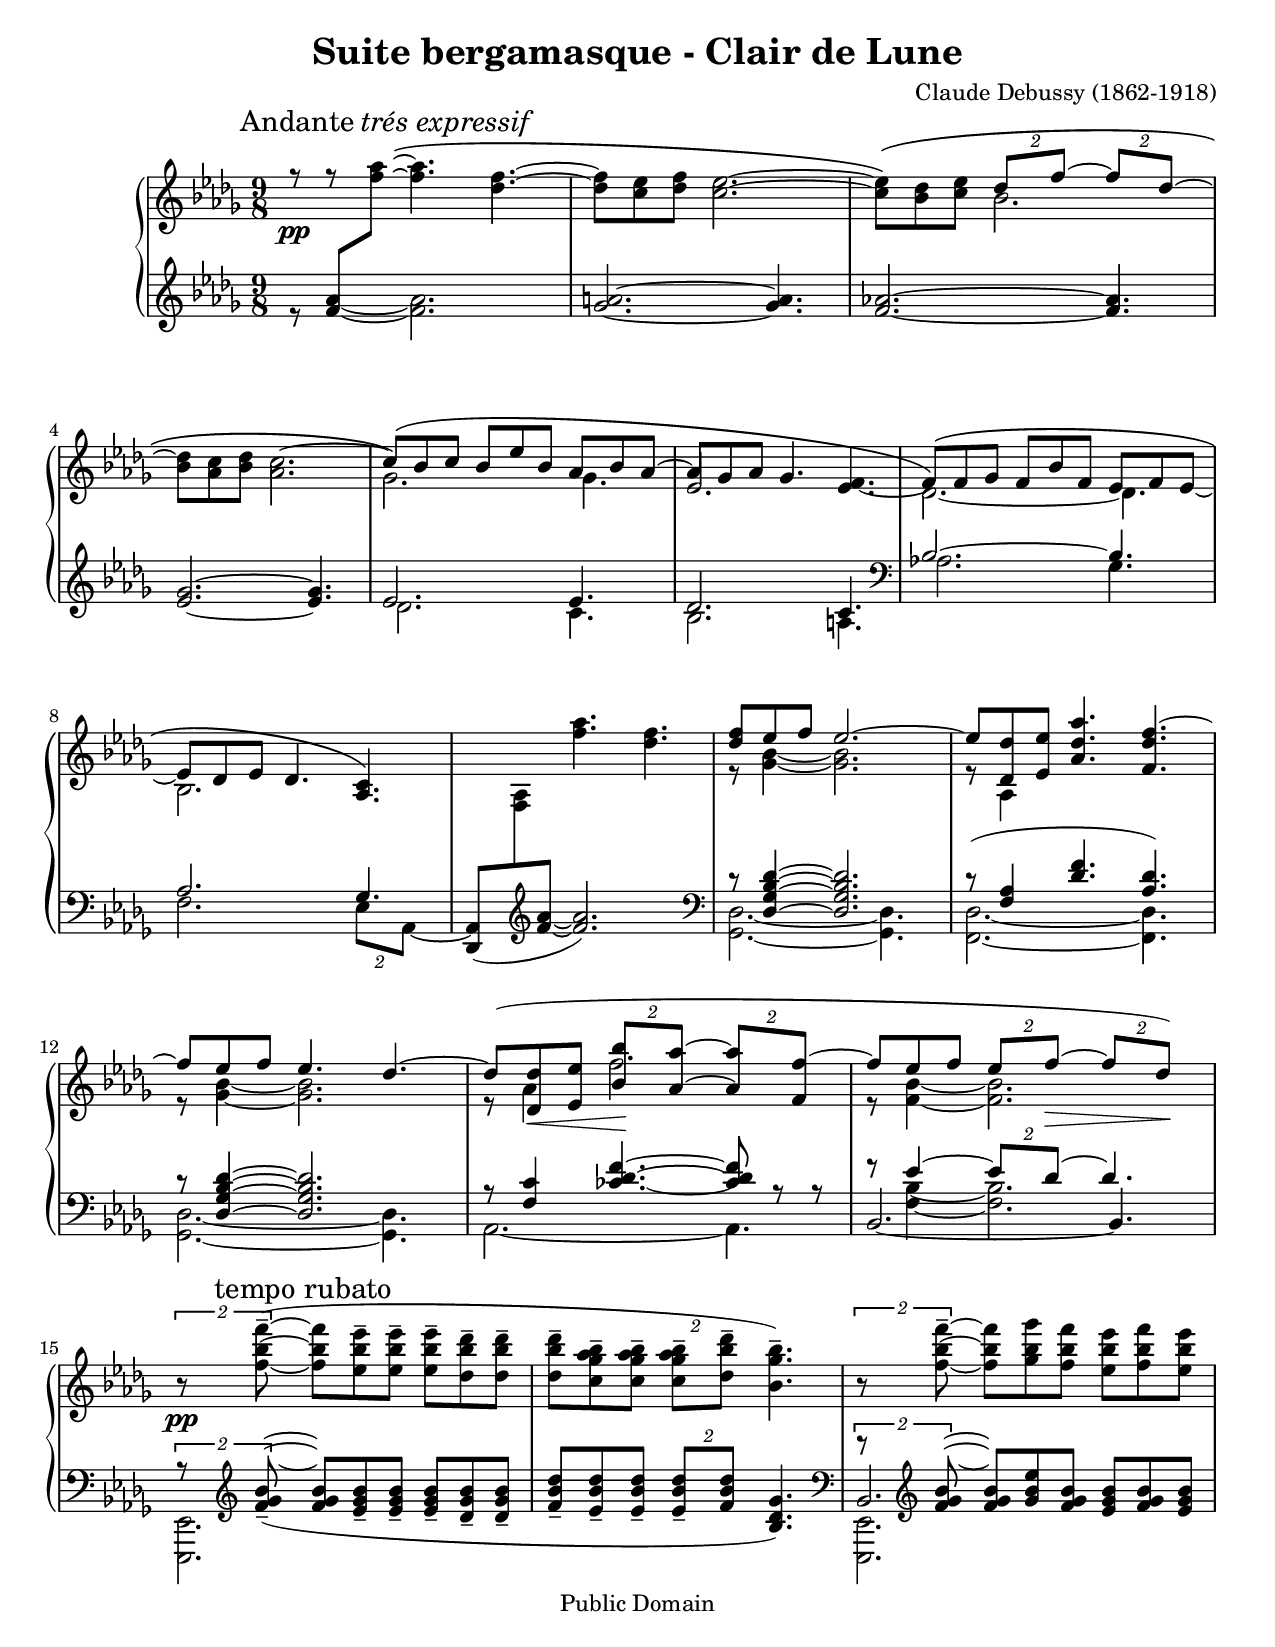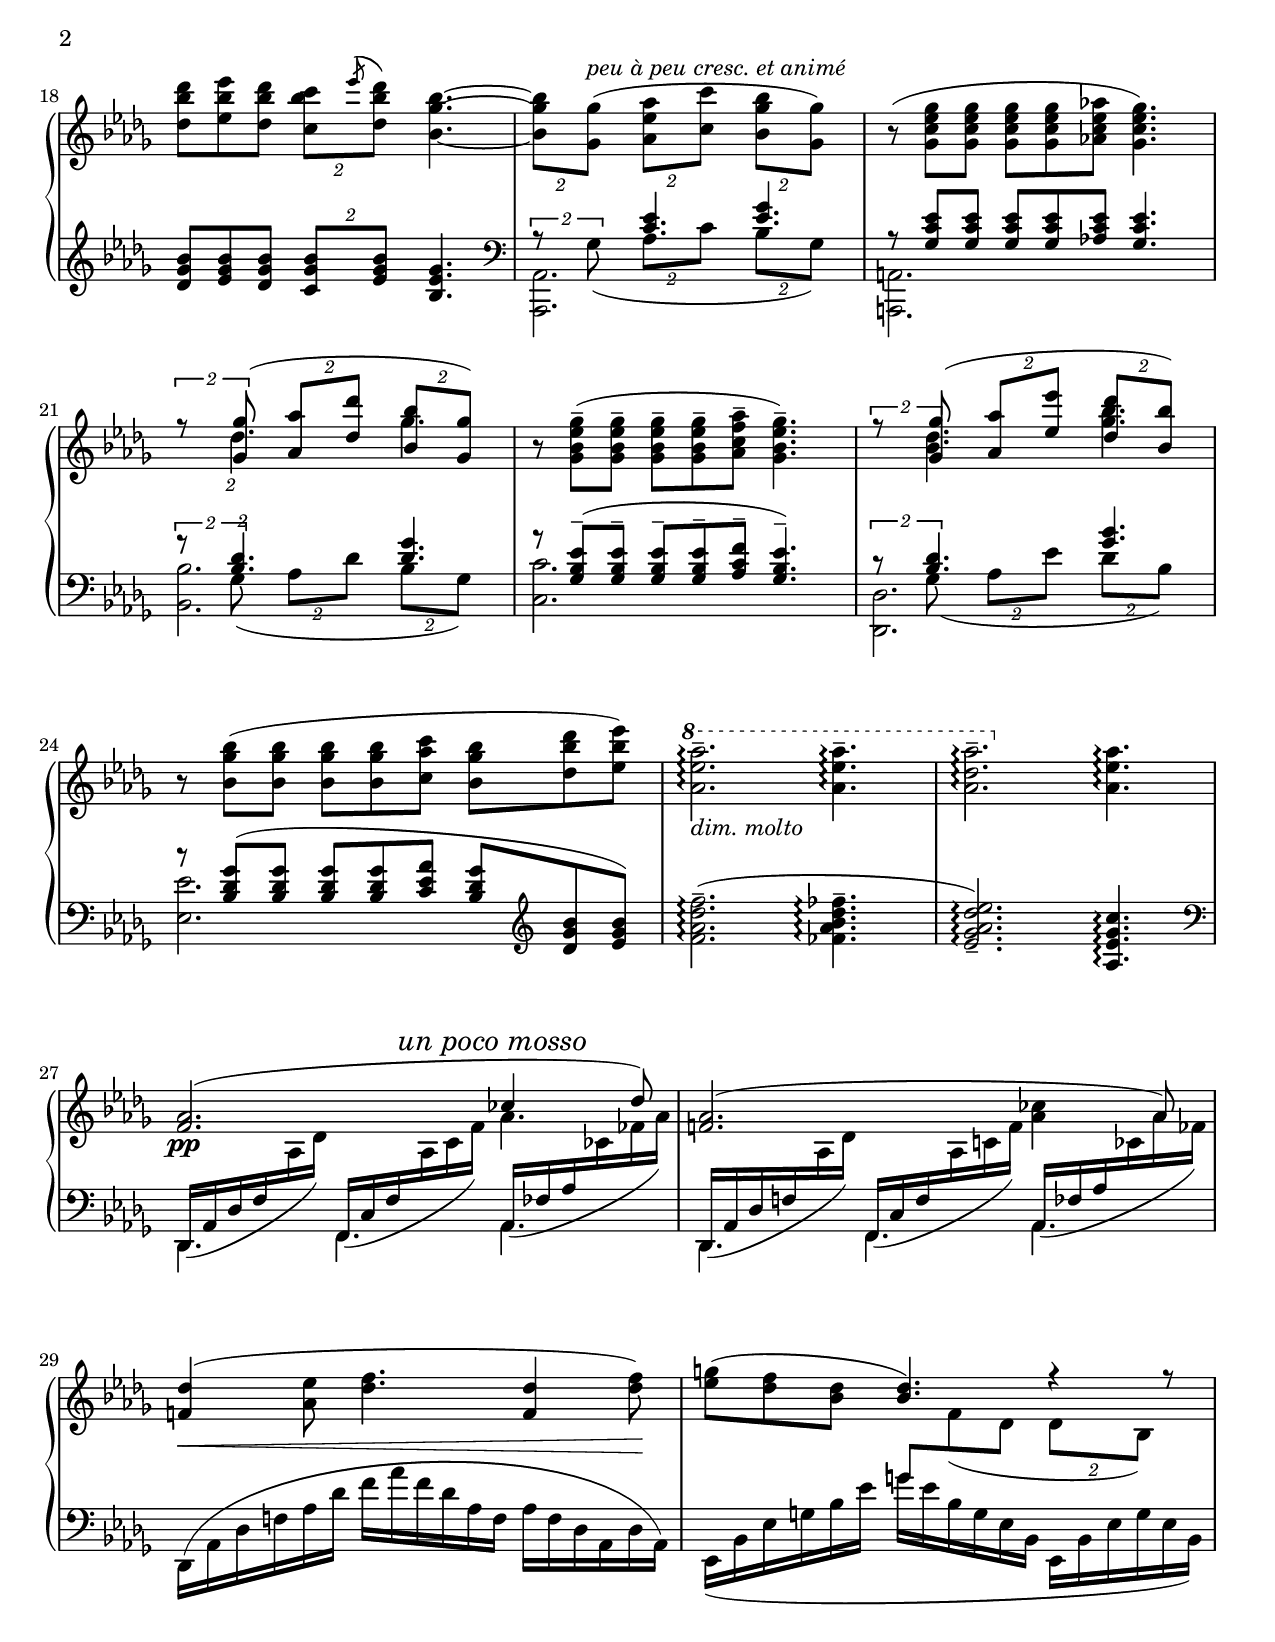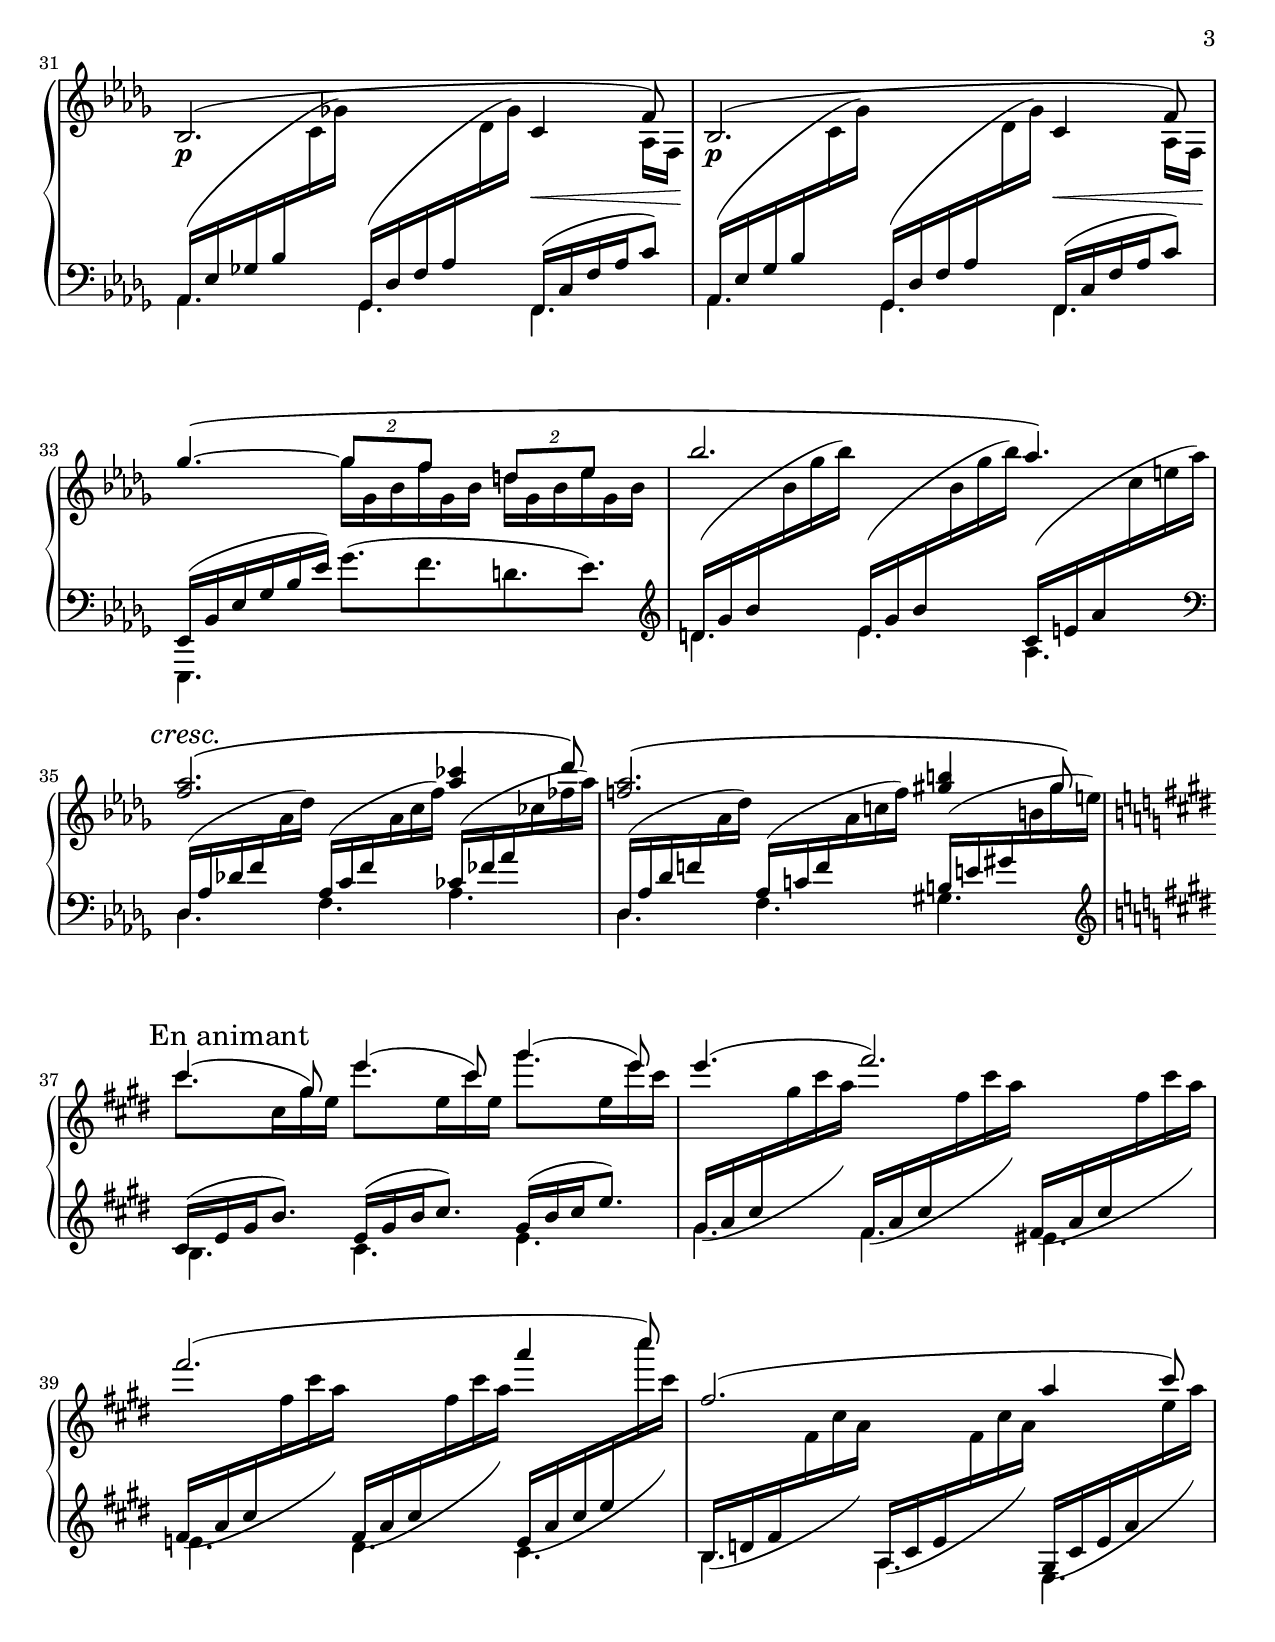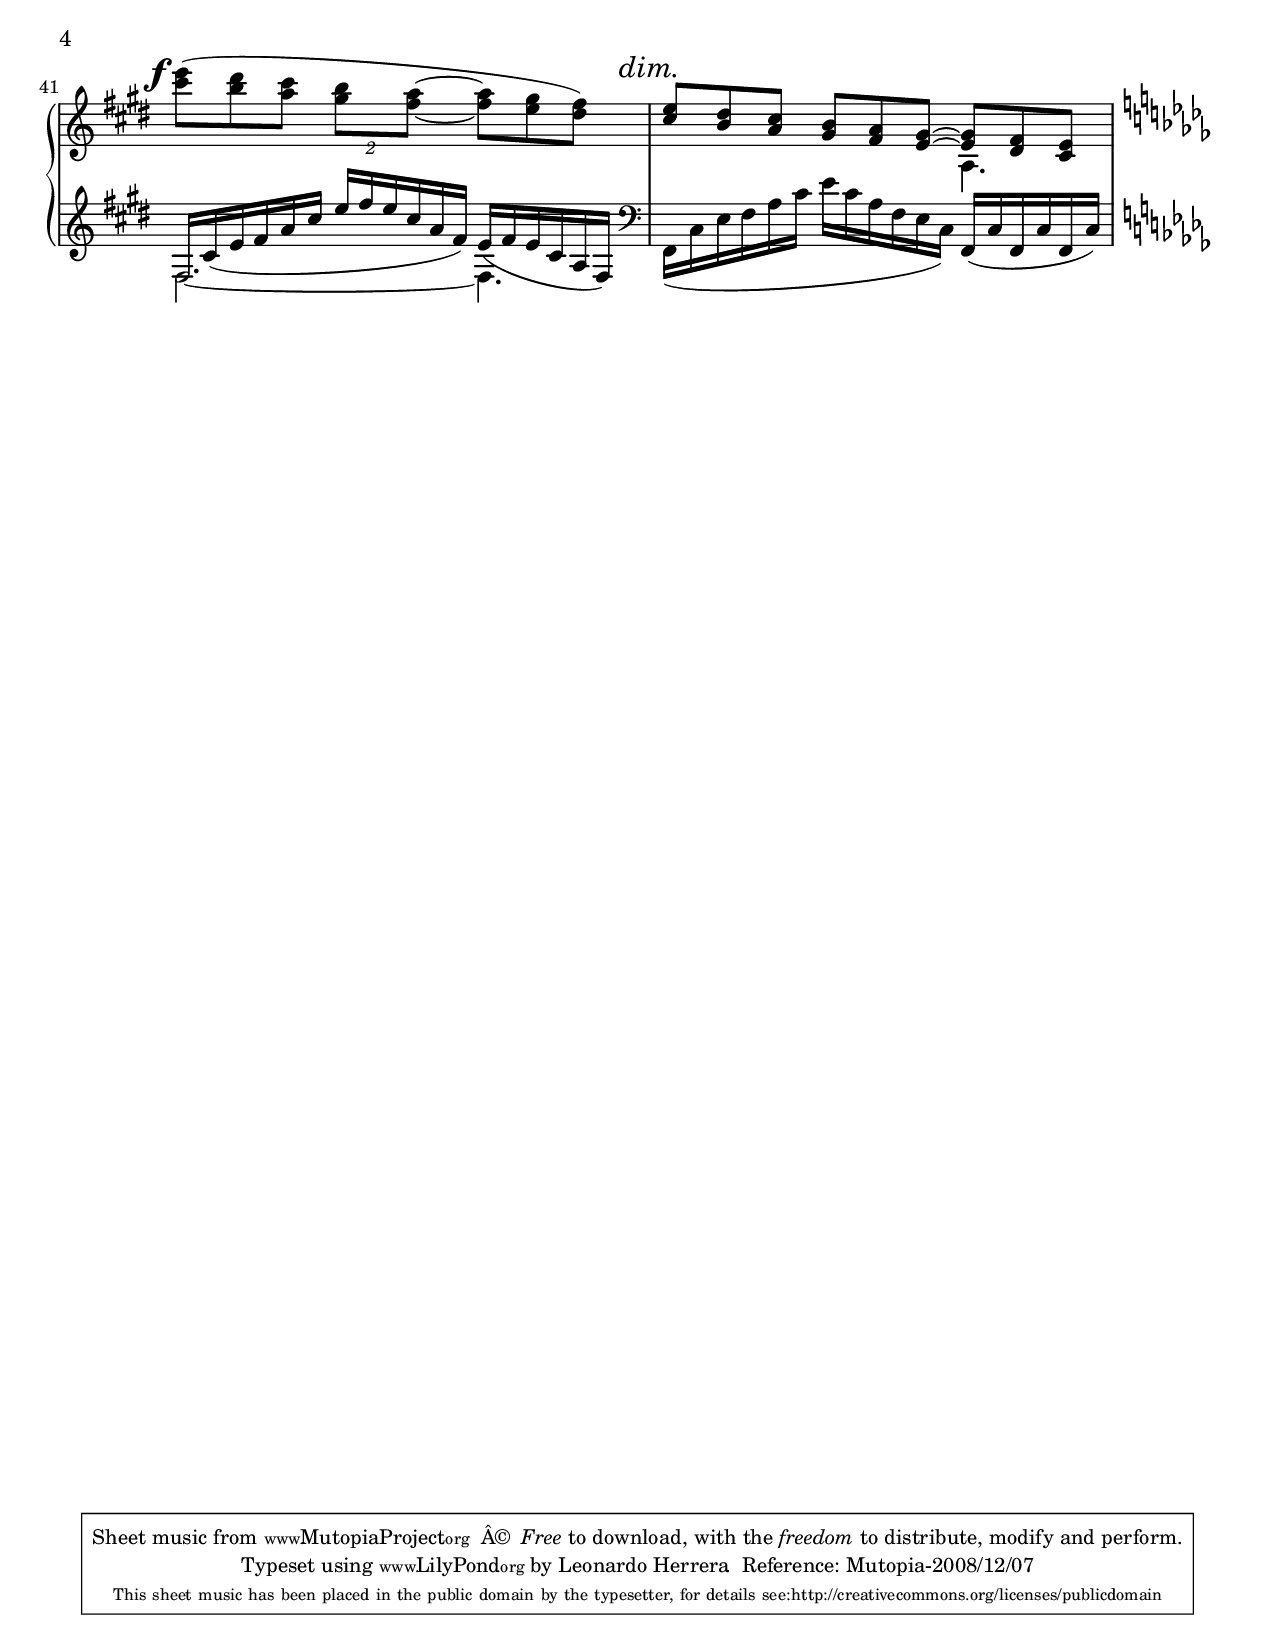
\header{
   composer          = "Claude Debussy (1862-1918)"
   title             = "Suite bergamasque - Clair de Lune"
   opus              = ""
   date		     = "1903"
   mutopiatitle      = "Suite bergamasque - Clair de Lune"
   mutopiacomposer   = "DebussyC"
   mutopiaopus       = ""
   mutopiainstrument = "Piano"
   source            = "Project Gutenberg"
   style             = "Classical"
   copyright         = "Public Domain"
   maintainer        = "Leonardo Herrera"
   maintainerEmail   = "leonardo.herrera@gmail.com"
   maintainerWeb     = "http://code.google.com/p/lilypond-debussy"
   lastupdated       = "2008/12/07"
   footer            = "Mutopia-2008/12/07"
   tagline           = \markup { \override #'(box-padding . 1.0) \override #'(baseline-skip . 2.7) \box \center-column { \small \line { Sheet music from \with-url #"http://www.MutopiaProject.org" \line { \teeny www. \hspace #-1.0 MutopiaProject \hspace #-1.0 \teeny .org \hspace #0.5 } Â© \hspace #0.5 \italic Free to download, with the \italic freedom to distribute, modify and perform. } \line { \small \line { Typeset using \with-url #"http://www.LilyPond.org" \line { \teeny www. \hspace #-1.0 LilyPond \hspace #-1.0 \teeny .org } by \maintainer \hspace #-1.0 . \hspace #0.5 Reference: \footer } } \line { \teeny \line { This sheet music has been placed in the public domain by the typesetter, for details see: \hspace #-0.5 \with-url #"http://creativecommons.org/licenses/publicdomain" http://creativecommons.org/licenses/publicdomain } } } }
}

\version "2.12.0"
\paper {
  #(set-paper-size "letter")
}

blanknotes = { \override NoteHead  #'transparent = ##t
	       \override Stem  #'transparent = ##t }
unblanknotes = { \revert NoteHead #'transparent
		 \revert Stem #'transparent }
blankhead = { \override NoteHead  #'transparent = ##t
	       }
unblankhead = { \revert NoteHead #'transparent
		  }

mBreak = { \break }

stemExtend = \once \override Stem #'length = #22
noFlag = \once \override Stem #'flag-style = #'no-flag

upper = \relative c'' {
	\clef treble
	\key des \major
	\time 9/8
	\override Staff.NoteCollision #'merge-differently-dotted = ##t

	\override Score.RehearsalMark #'Y-offset = #0.1
	\mark \markup { \upright Andante \italic "trés expressif" }


	<<
		{
			% 1
			r8 \pp
			r8 \blanknotes <f aes>8\(  ~ \unblanknotes \stemDown <f aes>4. <des f>4. ~
			% 2
			<des f>8[<c ees>8 <des f>8] <c ees>2. ~
			% 3
			<c ees>8 \) \( <bes des>8 <c ees>8 \stemUp \times 3/2{ des8[f] ~ } \times 3/2{ f8[des] ~ }

\mBreak

			% 4
			\stemNeutral <bes des>8 <aes c>8 <bes des>8 <aes c>2. ~

			% 5
			\stemUp c8 \) \( [bes8 c8] bes8[ees8 bes8] aes8[bes8 aes8] ~ \stemNeutral

			% 6
			aes8 [ges aes] ges4. s4.

			% 7
			\tieDown \stemDown  des2. \) ~ des4.

\mBreak

			% 8
			bes2.

		}
		\\
		{
			% 1
			s2. s4.
			% 2
			s2. s4.
			% 3
			s4. bes'2. ~
			% 4
			%\blanknotes <bes des>8 \unblanknotes
			s2. s4.
			% 5
			ges2. ges4.
			% 6
			\stemUp ees2. <ees f>4. ~
			% 7
			\stemUp \phrasingSlurUp f8 \( [f ges] f8[bes f]  ees8[f ees] ~
			% 8
			ees8 [des ees] des4. <aes c>4. \)
		}
	>>

	% 9
	\blanknotes  s8 s8 s8 \unblanknotes <f'' aes>4. <des f>4. ~

	% 10
	<<
		{<des f>8 ees f ees2. ~}
		\\
		{r8 <ges, bes>4 ~ <ges bes>2. }
	>>

	% 11
	<<
		{ ees'8 <des des,> <ees ees,> <aes, des aes'>4. <f des' f>4. ~ }
		\\
		{r8 aes,4 }
	>>

\mBreak

	% 12
	<<
		{f''8 ees f ees4. des4. ~ }
		\\
		{r8 <ges, bes>4 ~ <ges bes>2. }
	>>

	% 13
	<<
		{
			des'8 ( <des des,>8
			\< <ees ees,>8
			% tuplets specified individually to avoid grouping
			\times 3/2{ <bes bes'>8 \! <aes aes'>8 ~ }
			\times 3/2{ <aes aes'>8 <f f'>8 ~ }
			% 14
			f'8 ees8 f8
			\times 3/2{ ees8 f \> ~ }
			\times 3/2{ f des ) \! }
		}
		\\
		{
			r8 aes4 f'2.
			% 14
			r8 <f, bes>4 ~ <f bes>2.
		}
	>>

\mBreak

	%15
	{ \tupletUp \times 3/2{r8\pp <f' bes f'-->8 ~ ( }  <f bes f'>8 [<ees bes' ees-->8  <ees bes' ees-->8] <ees bes' ees-->8 [<des bes' des-->8 <des bes' des-->8] }

	%16
	<des bes' des>8--  <c ges' aes bes>-- <c ges' aes bes>-- \times 3/2 { <c ges' aes bes>--  <des bes' des>8-- } <bes ges' bes>4.-- )

	% 17
	\tupletUp \times 3/2 { r8 <f' bes f'>-- ~ } <f bes f'> <ges bes ges'> <f bes f'> <ees bes' ees> <f bes f'> <ees bes' ees>

\mBreak


	% 18
	<des bes' des>8 <ees bes' ees> <des bes' des>

	\tupletDown \times 3/2 { <c bes' c> [ \acciaccatura { \slurUp ees'8 \slurNeutral } <des, bes' des> ] } <bes ges' bes>4. ~

	% 19
	\times 3/2 {<bes ges' bes>8 <ges ges'> ^\markup { \italic "peu à peu cresc. et animé" } (  }
	\times 3/2 {<aes ees' aes> <c c'>}
	\times 3/2 {<bes ges' bes> <ges ges'> )}

	% 20
	r8 ( <ges c ees ges> <ges c ees ges>
	<ges c ees ges> <ges c ees ges> <aes c ees aes> <ges c ees ges>4. )

\mBreak


	% 21
	<<
		{ \times 3/2 {r8 <ges ges'> ( } \times 3/2{<aes aes'> <des des'>} \times 3/2{<bes bes'> <ges ges'> )} }
		\\
		{ \times 3/2 {s8 des'4.} ges }
	>>

	% 22
	r8 <ges, bes ees ges>-- (<ges bes ees ges>-- <ges bes ees ges>-- <ges bes ees ges>-- <aes c f aes>-- <ges bes ees ges>4.-- )

	% 23
	<<
		{
			\stemDown
			\tupletUp
			\times 3/2{ r8 <bes des>4. }
			<ges' bes>4.
		}
		\\
		{
			\stemUp
			\slurUp
			\tupletUp
			s8 s16 <ges, ges'>8 ( s16
			\times 3/2{ <aes aes'>8 <ees' ees'> }
			\times 3/2{ <des des'> <bes bes'> ) }
		}
	>>

\mBreak


	% 24
	r8 <bes ges' bes> ( <bes ges' bes>
	<bes ges' bes> <bes ges' bes> <c aes' c>
	<bes ges' bes> <des bes' des> <ees bes' ees> )

	% 25
	\ottava #1
       \set Staff.ottavation = #"8"
	<aes ees' aes>2.\arpeggio-- _\markup { \italic "dim. molto" } <aes ees' aes>4.\arpeggio--

	% 26
	<aes des aes'>2.\arpeggio--
	\ottava #0
	<aes, ees' aes>4.\arpeggio

\mBreak

	% 27
	<<
		{ <f aes>2.\pp ( ces'4 des8 ) }
		\\
		{ s2.\mark \markup { \italic "un poco mosso" }  aes4. }
	>>

	% 28
	 <f aes>2. ( <aes ces>4 aes8 )

\mBreak

	% 29
	<f des'>4 \< ( <aes ees'>8 <des f>4. <des f,>4 <des f>8 \! )

	% 30
	<<
		{
			\stemDown
			\slurUp
			<ees g>8 ( <des f> <des bes> \stemUp <des bes>4. )  r4 r8
		}
		\\
		{
			s4. \change Staff = lower \stemUp \blankhead g,8 \unblankhead \change Staff = upper \stemDown f ( des \times 3/2 { des bes ) } 
		}
	>>

\mBreak

	% 31
	<<
		{ bes2.\p ( c4 f8 ) }
		\\
		{ s2. s4 \< aes,16 f \! }
	>>

	% 32
	<<
		{ bes2.\p ( c4 f8 ) }
		\\
		{ s2. s4 \< aes,16 f \! }
	>>

	% 33
	<<
		{
			ges''4. ~ \( \times 3/2 { ges8[ f ] } \times 3/2 { d [ ees ] }
			
			% 35
			bes'2. aes4. \)
		}
		\\
		{
			s4. ges16[ ges, bes f' ges, bes]
			d [ges, bes ees ges, bes]
		}
        >>

\mBreak

	% 35
	\stemUp \phrasingSlurUp
	\mark \markup{ \italic "cresc." } <f' aes>2. \(   <aes ces>4 \stemUp des8 \)

	% 36
	<f, aes>2. \( <gis b>4 gis8 \)

	\key e \major

\mBreak
	% 37
	<<
		{
		\stemUp \slurUp
		\override Score.RehearsalMark #'Y-offset = #0.2
		\mark \markup { "En animant" }
		cis4 ( gis8 )
		e'4 ( cis 8 )
		gis'4 ( e8 )
		}
		\\
		{
		cis8. [ cis,16 gis' e ]
		e'8. [ e,16 cis' e, ]
		gis'8. [ e,16 e' cis ]
		}
	>>

	% 38
	\stemUp \slurUp
	e4. ( fis2. )

	% 39
	fis2. ( a4 cis8 )
	
	% 40
	fis,,2. ( a4 cis8 )

\mBreak

	% 41
	\stemNeutral
	\mark \markup { \dynamic "f" }
	<cis e>8 ( <b dis> <a cis> \times 3/2 { <gis b> <fis a> ~ } <fis a> <e gis> <dis fis> )

	% 42
	\mark \markup { \italic "dim." }
	<<
	{ <cis e> <b dis> <a cis>  <gis b> <fis a> <e gis> ~ <e gis> <dis fis> <cis e> }
	\\
	{
		s2. a4.
	}
	>>
	
	\key des \major
}

lower = \relative c' {
	\key des \major
	\time 9/8
	\override Staff.NoteCollision #'merge-differently-dotted = ##t

	% 1
	<<
		{ s8  <f aes>8 \change Staff = upper \relative c''{ \stemDown <f aes>8 } }
		\\
		% trick to make legatto...
		{ r8 \blanknotes <f aes>4 ~ \unblanknotes <f aes>2. }
	>>

	% 2
	<ges a>2. ~ <ges a>4.

	% 3
	<f aes>2. ~ <f aes>4.

	% 4
	<ees ges>2. ~ <ees ges>4.

	% 5
	<<
		{ ees2. ees4. }
		\\
		{ des2. c4. }
	>>
	% 6
	<<
		{des2. c4.}
		\\
		{bes2. a4. \clef bass}
	>>
	% 7
	<<
		{bes2. ~ bes4.}
		\\
		{aes2.   ges4.}
	>>

	% 8
	<<
		{
			aes2. ges4.

			% 9

			s2. s4.
		}
		\\
		{
			\stemDown f2. \times 3/2 { ees8[aes,] ~ } |

			% 9

			\stemUp <aes des,>8 (
			\change Staff=upper \stemDown <aes' f>8
			\change Staff = lower \clef treble \stemUp <f' aes> ~ <f aes>2.
			)
			\clef bass
		}
	>>


	% 10
	<<
		{ r8 <des, ges bes des>4 ~ <des ges bes des>2. }
		\\
		{ <ges, des'>2. ~ <ges des'>4. }
	>>

	% 11
	<<
		{r8 (<f' aes>4 <des' f>4. <aes des>4.) }
		\\
		{<des, f,>2. ~ <des f,>4.}
	>>

	% 12
	<<
		{ r8 <des ges bes des>4 ~ <des ges bes des>2.}
		\\
		{<ges, des'>2. ~ <ges des'>4.}
	>>

	% 13
	<<
		{
			r8 <f' c'>4
			\override TieColumn #'tie-configuration =
				#'((10.0 . 1) (8.0 . 1) (5.0 . -1))
			<ces' des f>4. ~
			<ces des f>8
			r8 r8
		}
		\\
		{
			aes,2. ~
			aes4.
		}
	>>

	% 14

	<<
		{r8 ees''4 ~ \times 3/2{ees8 des ~ } des4.}
		\\
		{s8 <f, bes>4 ~ <f bes>2.}
		\\
		{\tieDown bes,2. ~ bes4.}
	>>

	% 15
	<<
		{
			\times 3/2{r8 \clef treble
			\slurDown
			<f'' ges bes>8_- ~ ( } \mark "tempo rubato"

			<f ges bes>8 [
			<ees ges bes>8_-
			<ees ges bes>8_-]

			<ees ges bes>8_- [
			<des ges bes>_-
			<des ges bes>_-]

			% 16
			<f bes des>8_-
			<ees bes' des>_-
			<ees bes' des>_- \times 3/2{<ees bes' des>8_- <f bes des>}
			<bes, des ges>4. ) \clef bass
		}
		\\
		{
			<ees,, ees,>2.

			% 16

			s2. s4.
		}
	>>

	% 17
	<<
		{\times 3/2{r8 \clef treble <f'' ges bes>8 ~} <f ges bes> <ges bes ees> <f ges bes> <ees ges bes> <f ges bes> <ees ges bes> }
		\\
		{<ees,, ees,>2. s4.}
		\\
		{bes'2. s4.}
	>>

	% 18
	\relative c' {<des ges bes>8 <ees ges bes> <des ges bes> \times 3/2 {<c ges' bes> <ees ges bes>} <bes ees ges>4. } \clef bass

	% 19
	<<
		{
			\stemDown
			\slurDown
			\tupletUp
			\times 3/2 {r8 ges' ( }
			\tupletDown
			\times 3/2 {aes c}
			\times 3/2 {bes ges )}
		}
		\\
		{
			\stemUp s4. <c ees>4. <ees ges>4.
		}
		\\
		{
			\stemDown <aes,, aes,>2.
		}
	>>

	% 20
	<<
		{
			r8 <ges' c ees>8 <ges c ees>
			<ges c ees> <ges c ees> <aes c ees> <ges c ees>4.
		}
		\\
		{
			<a, a,>2. s4.
		}
	>>

	% 21
	<<
		{
			\times 3/2{s8 <bes' des>4.} s4.
		}
		\\
		{
			<bes bes,>2. \stemUp <des ges>4.
		}
		\\
		{
			\tupletUp \stemDown \slurDown \times 3/2 {r8 ges, ( } \tupletDown \times 3/2{aes des} \times 3/2{bes ges ) }
		}
	>>

	% 22
	<<
		{r8 <ges bes ees>-- (<ges bes ees>-- <ges bes ees>-- <ges bes ees>-- <aes c f>-- <ges bes ees>4.--) }
		\\
		{<c c,>2. s4.}
	>>

	% 23
	<<

		{
			\stemUp
			\tupletUp
			\times 3/2{ r8 <bes des>4. }
			<ges' bes>4.
		}
		\\
		{
			\stemDown \slurDown \tupletDown
			s8 s16 ges,8 ( s16
			\times 3/2{ aes8 ees' }
			\times 3/2{ des bes ) }
		}
		\\
		{\stemDown <des, des,>2. s4}
	>>

	% 24
	<<
		{
			r8 <bes' des ges> ( <bes des ges>
			<bes des ges> <bes des ges> <c ees aes>
			<bes des ges> \clef treble <des ges bes> <ees ges bes> )
		}
		\\
		{
			<ees ees,>2.
		}
	>>

	% 25
	<f aes des f>2.\arpeggio-- ( <fes aes bes des fes>4.\arpeggio--

	% 26
	<ees ges aes des ees>2.\arpeggio-- ) <aes, ees' ges c>4.\arpeggio \clef bass

	% 27
	<<
		{
			\stemUp
			\slurDown
			des,,16 ( aes' des f \change Staff = upper \stemDown \relative c' { aes des ) }
			\stemUp \change Staff = lower
			f, ( c' f  \change Staff = upper \stemDown \relative c' { aes c f ) }
			\stemUp \change Staff = lower
			aes, ( fes' aes  \change Staff = upper \stemDown \relative c' { ces fes aes ) }


		}
		\\
		{
			\stemDown des,,4. f aes
		}
	>>

	% 28
	<<
		{
			\slurDown
			\stemUp \change Staff = lower
			des,16 ( aes' des f \change Staff = upper \stemDown \relative c' { aes des ) }
			\stemUp \change Staff = lower
			f, ( c' f  \change Staff = upper \stemDown \relative c' { aes c f ) }
			\stemUp \change Staff = lower
			aes, ( fes' aes  \change Staff = upper \stemDown
				\relative c' { ces aes' fes ) }
		}
		\\
		{
			des,,4. f aes
		}

	>>


	% 29
	des,16 ( aes' des f aes des
	f aes f des aes f
	aes f des aes des aes )

	% 30
	\slurDown
	\stemDown
	ees16 ( bes' ees g bes ees 	g ees bes g ees bes  ees, bes' ees g ees bes )

	% 31
	<<
		{
			\stemUp
			aes16 ( ees' ges bes \change Staff = upper \stemDown \relative c' { c ges' ) }
			\stemUp \change Staff = lower
			ges, ( des' f  aes \change Staff = upper \stemDown \relative c' { des ges ) }
			\stemUp \change Staff = lower
			f, ( c' f aes c8 )
		}
		\\
		{
			\stemDown aes,4. ges f
		}
	>>

	% 32
	<<
		{
			\stemUp
			aes16 ( ees' ges bes \change Staff = upper \stemDown \relative c' { c ges' ) }
			\stemUp \change Staff = lower
			ges, ( des' f  aes \change Staff = upper \stemDown \relative c' { des ges ) }
			\stemUp \change Staff = lower
			f, ( c' f aes c8 )
		}
		\\
		{
			\stemDown aes,4. ges f
		}
	>>

	% 33

	<<
		{
			ees16 ( bes' ees ges bes ees )
			\stemDown ges8. [( f d ees )]
			\clef treble

		}
		\\
		{
			ees,,,4. s2.
		}

	>>

	% 34
	<<
		{
			% 34
			\stemUp
			d'''16 ( ges bes
			\change Staff = upper \stemDown
			bes ges' bes )

			\change Staff = lower \stemUp
			ees,, ( ges bes
			\change Staff = upper \stemDown
			bes ges' bes )

			\change Staff = lower \stemUp
			c,, ( e aes
			\change Staff = upper \stemDown
			c e aes )

			\change Staff = lower \clef bass

		}
		\\
		{
			% 34
			d,,4. ees aes,
		}
	>>






	% 35
	<<
		{
			\change Staff = lower \stemUp
			des,16 ( aes' des f
			\change Staff = upper \stemDown
			aes des )

			\change Staff = lower \stemUp
			aes, ( c f
			\change Staff = upper \stemDown
			aes c f )

			\change Staff = lower \stemUp
			ces, (fes aes
			\change Staff = upper \stemDown
			ces fes aes)
		}
		\\
		{
			\stemDown
			des,,,4. f aes
		}
	>>

	% 36
	<<
		{
			\change Staff = lower \stemUp
			des,16 ( aes' des f
			\change Staff = upper \stemDown
			aes des )

			\change Staff = lower \stemUp
			aes, ( c f
			\change Staff = upper \stemDown
			aes c f )

			\change Staff = lower \stemUp
			b,, (e gis
			\change Staff = upper \stemDown
			b gis' e)
		}
		\\
		{
			\stemDown
			des,,4. f gis

			\clef treble
			\key e \major
		}
	>>

	% 37
	<<
		{
			cis16 [ ( e gis b8. )]
			e,16 ( gis b cis8. )
			gis16 ( b cis e8. )
		}
		\\
		{
			b,4. cis e
		}

	>>

	% 38
	<<
		{
			\slurDown
			\change Staff = lower \stemUp
			gis16 (a cis
			\change Staff = upper \stemDown
			gis' cis a )

			\change Staff = lower \stemUp
			fis, (a cis
			\change Staff = upper \stemDown
			fis cis' a)

			\change Staff = lower \stemUp
			fis, ( a cis
			\change Staff = upper \stemDown
			fis cis' a)
		}
		\\
		{
			gis,4. fis eis
		}
	>>

	% 39
	<<
		{
			\slurDown fis16 ( a cis \change Staff = upper \stemDown fis cis' a )  
			\change Staff = lower \stemUp fis, ( a cis \change Staff = upper \stemDown fis cis' a )
			\change Staff = lower \stemUp e, ( a cis e \change Staff = upper \stemDown cis'' cis, )
		}
		\\
		{
			e,,4. dis cis
		}
	>>
	
	% 40
	<<
		{
			\slurDown b16 ( d fis \change Staff = upper \stemDown fis cis' a )
			\change Staff = lower \stemUp a, ( cis e \change Staff = upper \stemDown fis cis' a )
			\change Staff = lower \stemUp gis, ( cis e  a \change Staff = upper \stemDown e' a )
		}
		\\
		{
			b,,4. a e
		}
	>>
	% 41
	\stemNeutral
	<<
		{
			\override Staff.NoteCollision
				#'merge-differently-headed = ##t
				\slurDown fis16 cis' ( e fis a cis e fis e cis a fis ) \slurNeutral e (fis e cis a fis)
				\clef bass
		}
		\\
		{
			fis2. ~ fis4.
		}
	>>
	
	%42
	fis,16 ( cis' e fis a cis e cis a fis e cis ) fis, ( cis' fis, cis' fis, cis' )
	
	\key des \major
}

\score {
	\new PianoStaff <<
		\context Staff = "upper" {
			% \set PianoStaff.instrumentName = "Piano  "
			#(set-accidental-style 'piano)

			\upper
		}
		\context Staff = "lower" {
			#(set-accidental-style 'piano)
			\lower
		}
	>>
	\layout { }
	\midi { }
}
